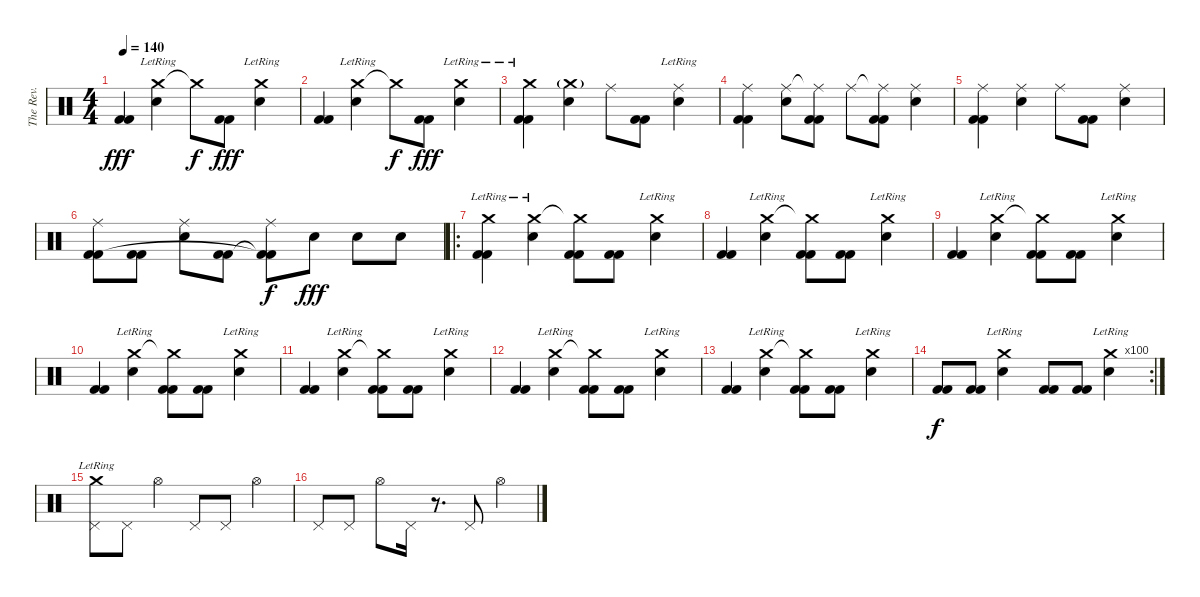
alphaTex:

\track ("The Rev." "The Rev.") {instrument percussion}
\staff {score}
\articulation defaults
\ts (4 4)
\tempo 140
\clef neutral
\ks c
("Kick (hit) 2" "Kick (hit) 2").4{dy fff} ("Crash medium (hit)"{lr} "Electric Snare (hit)").4 "Crash medium (hit)"{t}.8{dy f} ("Kick (hit) 2" "Kick (hit) 2").8{dy fff} ("Crash medium (hit)"{lr} "Electric Snare (hit)").4 |
("Kick (hit) 2" "Kick (hit) 2").4 ("Crash medium (hit)"{lr} "Electric Snare (hit)").4 "Crash medium (hit)"{t}.8{dy f} ("Kick (hit) 2" "Kick (hit) 2").8{dy fff} ("Crash medium (hit)"{lr} "Electric Snare (hit)").4 |
("Crash medium (hit)"{lr} "Kick (hit) 2" "Kick (hit) 2").4 ("Crash medium (hit)"{g} "Electric Snare (hit)").4 "Ride (middle)".8 ("Kick (hit) 2" "Kick (hit) 2").8 ("Ride (middle)"{lr} "Electric Snare (hit)").4 |
("Ride (middle)" "Kick (hit) 2" "Kick (hit) 2").4 ("Ride (middle)" "Electric Snare (hit)").8 ("Ride (middle)"{t} "Kick (hit) 2" "Kick (hit) 2").8 "Ride (middle)".8 ("Ride (middle)"{t} "Kick (hit) 2" "Kick (hit) 2").8 ("Ride (middle)" "Electric Snare (hit)").4 |
("Ride (middle)" "Kick (hit) 2" "Kick (hit) 2").4 ("Ride (middle)" "Electric Snare (hit)").4 "Ride (middle)".8 ("Kick (hit) 2" "Kick (hit) 2").8 ("Ride (middle)" "Electric Snare (hit)").4 |
("Ride (middle)" "Kick (hit) 2" "Kick (hit) 2").8 ("Kick (hit) 2" "Kick (hit) 2").8 ("Ride (middle)" "Electric Snare (hit)").8 ("Kick (hit) 2" "Kick (hit) 2").8 ("Ride (middle)" "Kick (hit) 2"{t} "Kick (hit) 2"{t}).8{dy f} "Electric Snare (hit)".8{dy fff} "Electric Snare (hit)".8 "Electric Snare (hit)".8 |
\ro
("Crash medium (hit)"{lr} "Kick (hit) 2" "Kick (hit) 2").4 ("Crash medium (hit)"{lr} "Electric Snare (hit)").4 ("Crash medium (hit)"{t} "Kick (hit) 2" "Kick (hit) 2").8 ("Kick (hit) 2" "Kick (hit) 2").8 ("Crash medium (hit)"{lr} "Electric Snare (hit)").4 |
("Kick (hit) 2" "Kick (hit) 2").4 ("Crash medium (hit)"{lr} "Electric Snare (hit)").4 ("Crash medium (hit)"{t} "Kick (hit) 2" "Kick (hit) 2").8 ("Kick (hit) 2" "Kick (hit) 2").8 ("Crash medium (hit)"{lr} "Electric Snare (hit)").4 |
("Kick (hit) 2" "Kick (hit) 2").4 ("Crash medium (hit)"{lr} "Electric Snare (hit)").4 ("Crash medium (hit)"{t} "Kick (hit) 2" "Kick (hit) 2").8 ("Kick (hit) 2" "Kick (hit) 2").8 ("Crash medium (hit)"{lr} "Electric Snare (hit)").4 |
("Kick (hit) 2" "Kick (hit) 2").4 ("Crash medium (hit)"{lr} "Electric Snare (hit)").4 ("Crash medium (hit)"{t} "Kick (hit) 2" "Kick (hit) 2").8 ("Kick (hit) 2" "Kick (hit) 2").8 ("Crash medium (hit)"{lr} "Electric Snare (hit)").4 |
("Kick (hit) 2" "Kick (hit) 2").4 ("Crash medium (hit)"{lr} "Electric Snare (hit)").4 ("Crash medium (hit)"{t} "Kick (hit) 2" "Kick (hit) 2").8 ("Kick (hit) 2" "Kick (hit) 2").8 ("Crash medium (hit)"{lr} "Electric Snare (hit)").4 |
("Kick (hit) 2" "Kick (hit) 2").4 ("Crash medium (hit)"{lr} "Electric Snare (hit)").4 ("Crash medium (hit)"{t} "Kick (hit) 2" "Kick (hit) 2").8 ("Kick (hit) 2" "Kick (hit) 2").8 ("Crash medium (hit)"{lr} "Electric Snare (hit)").4 |
("Kick (hit) 2" "Kick (hit) 2").4 ("Crash medium (hit)"{lr} "Electric Snare (hit)").4 ("Crash medium (hit)"{t} "Kick (hit) 2" "Kick (hit) 2").8 ("Kick (hit) 2" "Kick (hit) 2").8 ("Crash medium (hit)"{lr} "Electric Snare (hit)").4 |
\rc 100
("Kick (hit) 2" "Kick (hit) 2").8{dy f} ("Kick (hit) 2" "Kick (hit) 2").8 ("Crash medium (hit)"{lr} "Electric Snare (hit)").4 ("Kick (hit) 2" "Kick (hit) 2").8 ("Kick (hit) 2" "Kick (hit) 2").8 ("Crash medium (hit)"{lr} "Electric Snare (hit)").4 |
("Crash medium (hit)"{lr} "Pedal Hi-Hat (hit)").8 "Pedal Hi-Hat (hit)".8 "Hi-Hat (open)".4 "Pedal Hi-Hat (hit)".8 "Pedal Hi-Hat (hit)".8 "Hi-Hat (open)".4 |
"Pedal Hi-Hat (hit)".8 "Pedal Hi-Hat (hit)".8 "Hi-Hat (open)".8 "Pedal Hi-Hat (hit)".16 r.8{d} "Pedal Hi-Hat (hit)".8 "Hi-Hat (open)".4
